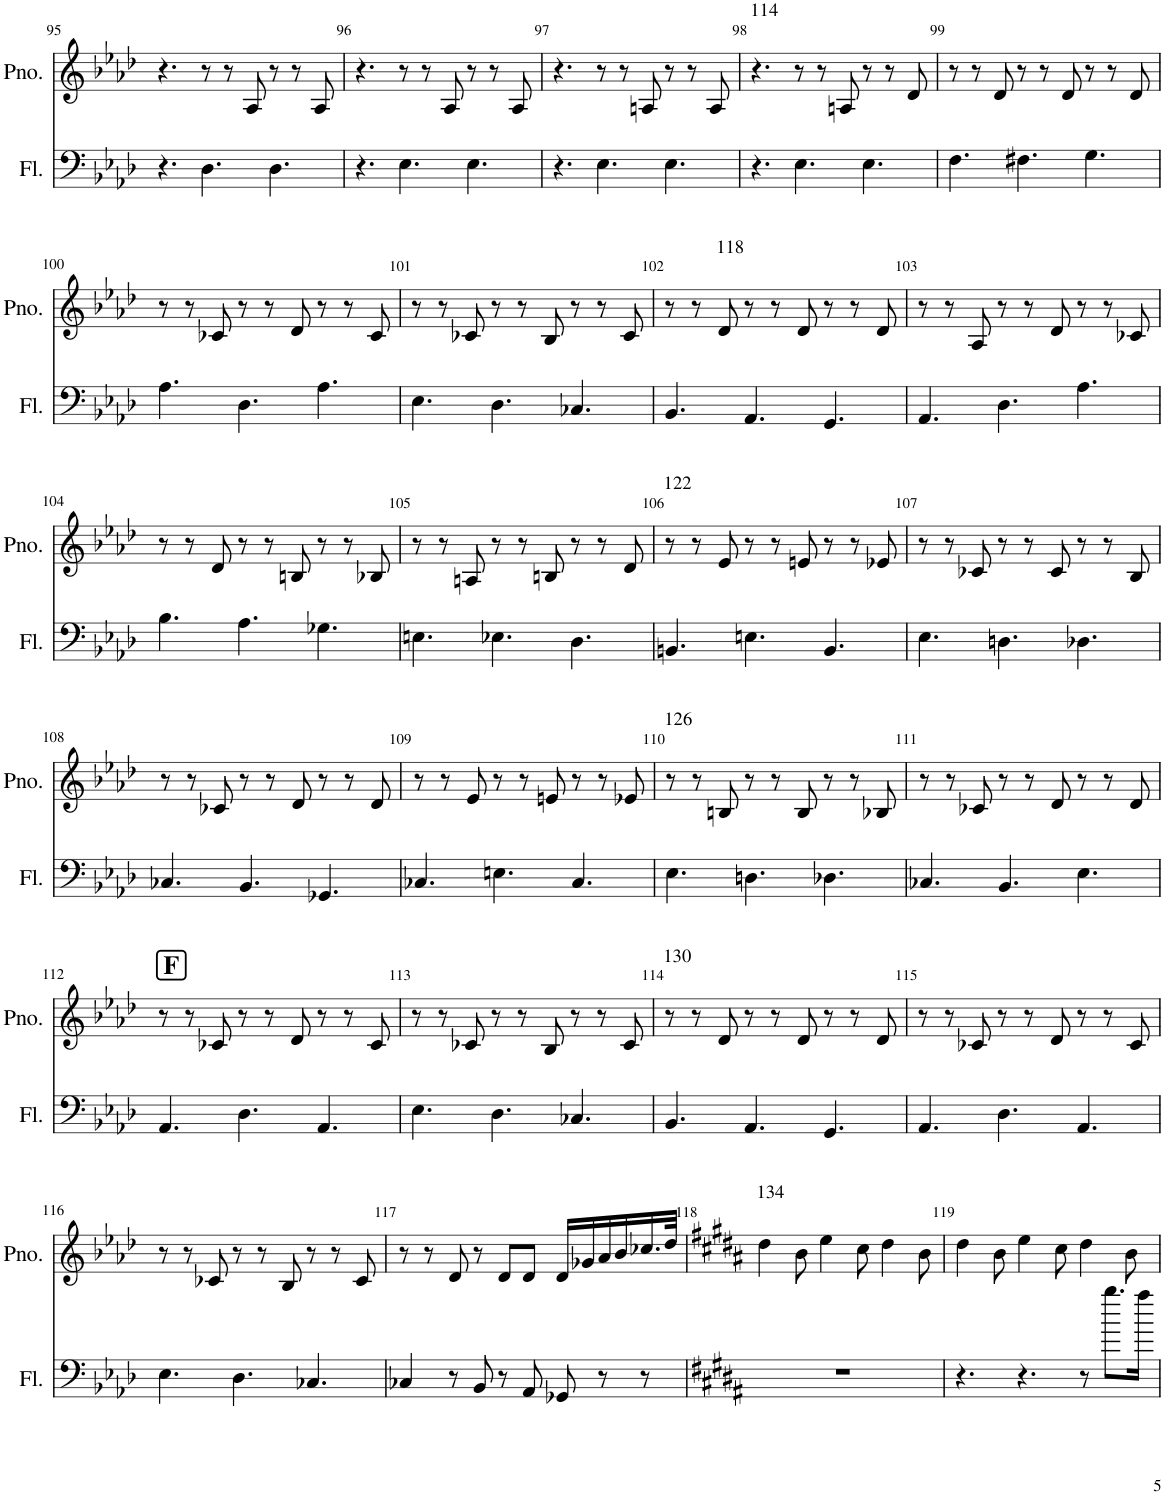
**kern	**kern
*part2	*part1
*staff2	*staff1
*I"Flute	*I"Piano
*I'Fl.	*I'Pno.
!!LO:PB:g=z
*clefF4	*clefG2
*k[b-e-a-d-]	*k[b-e-a-d-]
*M9/8	*M9/8
=95	=95
4.r	4.r
4.D-\	8r
.	8r
.	8A-/
4.D-\	8r
.	8r
.	8A-/
=96	=96
4.r	4.r
4.E-\	8r
.	8r
.	8A-/
4.E-\	8r
.	8r
.	8A-/
=97	=97
4.r	4.r
4.E-\	8r
.	8r
.	8An/
4.E-\	8r
.	8r
.	8A/
=98	=98
!	!LO:TX:a:t=114
4.r	4.r
4.E-\	8r
.	8r
.	8An/
4.E-\	8r
.	8r
.	8d-/
=99	=99
4.F\	8r
.	8r
.	8d-/
4.F#X\	8r
.	8r
.	8d-/
4.G\	8r
.	8r
.	8d-/
!!LO:LB:g=z
=100	=100
4.A-\	8r
.	8r
.	8c-X/
4.D-\	8r
.	8r
.	8d-/
4.A-\	8r
.	8r
.	8c-/
=101	=101
4.E-\	8r
.	8r
.	8c-X/
4.D-\	8r
.	8r
.	8B-/
4.C-X/	8r
.	8r
.	8c-/
=102	=102
4.BB-/	8r
.	8r
!	!LO:TX:a:t=118
.	8d-/
4.AA-/	8r
.	8r
.	8d-/
4.GG/	8r
.	8r
.	8d-/
=103	=103
4.AA-/	8r
.	8r
.	8A-/
4.D-\	8r
.	8r
.	8d-/
4.A-\	8r
.	8r
.	8c-X/
!!LO:LB:g=z
=104	=104
4.B-\	8r
.	8r
.	8d-/
4.A-\	8r
.	8r
.	8Bn/
4.G-X\	8r
.	8r
.	8B-X/
=105	=105
4.En\	8r
.	8r
.	8An/
4.E-X\	8r
.	8r
.	8Bn/
4.D-\	8r
.	8r
.	8d-/
=106	=106
!	!LO:TX:a:t=122
4.BBn/	8r
.	8r
.	8e-/
4.En\	8r
.	8r
.	8en/
4.BB/	8r
.	8r
.	8e-X/
=107	=107
4.E-\	8r
.	8r
.	8c-X/
4.Dn\	8r
.	8r
.	8c-/
4.D-X\	8r
.	8r
.	8B-/
!!LO:LB:g=z
=108	=108
4.C-X/	8r
.	8r
.	8c-X/
4.BB-/	8r
.	8r
.	8d-/
4.GG-X/	8r
.	8r
.	8d-/
=109	=109
4.C-X/	8r
.	8r
.	8e-/
4.En\	8r
.	8r
.	8en/
4.C-/	8r
.	8r
.	8e-X/
=110	=110
!	!LO:TX:a:t=126
4.E-\	8r
.	8r
.	8Bn/
4.Dn\	8r
.	8r
.	8B/
4.D-X\	8r
.	8r
.	8B-X/
=111	=111
4.C-X/	8r
.	8r
.	8c-X/
4.BB-/	8r
.	8r
.	8d-/
4.E-\	8r
.	8r
.	8d-/
!!LO:LB:g=z
!!LO:REH:place=s1:a:B:cj:fs=14:t=F
=112	=112
4.AA-/	8r
.	8r
.	8c-X/
4.D-\	8r
.	8r
.	8d-/
4.AA-/	8r
.	8r
.	8c-/
=113	=113
4.E-\	8r
.	8r
.	8c-X/
4.D-\	8r
.	8r
.	8B-/
4.C-X/	8r
.	8r
.	8c-/
=114	=114
!	!LO:TX:a:t=130
4.BB-/	8r
.	8r
.	8d-/
4.AA-/	8r
.	8r
.	8d-/
4.GG/	8r
.	8r
.	8d-/
=115	=115
4.AA-/	8r
.	8r
.	8c-X/
4.D-\	8r
.	8r
.	8d-/
4.AA-/	8r
.	8r
.	8c-/
!!LO:LB:g=z
=116	=116
4.E-\	8r
.	8r
.	8c-X/
4.D-\	8r
.	8r
.	8B-/
4.C-X/	8r
.	8r
.	8c-/
=117	=117
4C-X/	8r
.	8r
8r	8d-/
8BB-/	8r
8r	8d-/L
8AA-/	8d-/J
8GG-X/	16d-/LL
.	16g-X/
8r	16a-/
.	16b-/
8r	16.cc-X/
.	32dd-/JJk
=118	=118
*k[f#c#g#d#a#]	*k[f#c#g#d#a#]
!	!LO:TX:a:t=134
8%9r	4dd#\
.	8b\
.	4ee\
.	8cc#\
.	4dd#\
.	8b\
=119	=119
4.r	4dd#\
.	8b\
4.r	4ee\
.	8cc#\
8r	4dd#\
8.bb\L	.
.	8b\
16aa#\Jk	.
=	=
*-	*-
